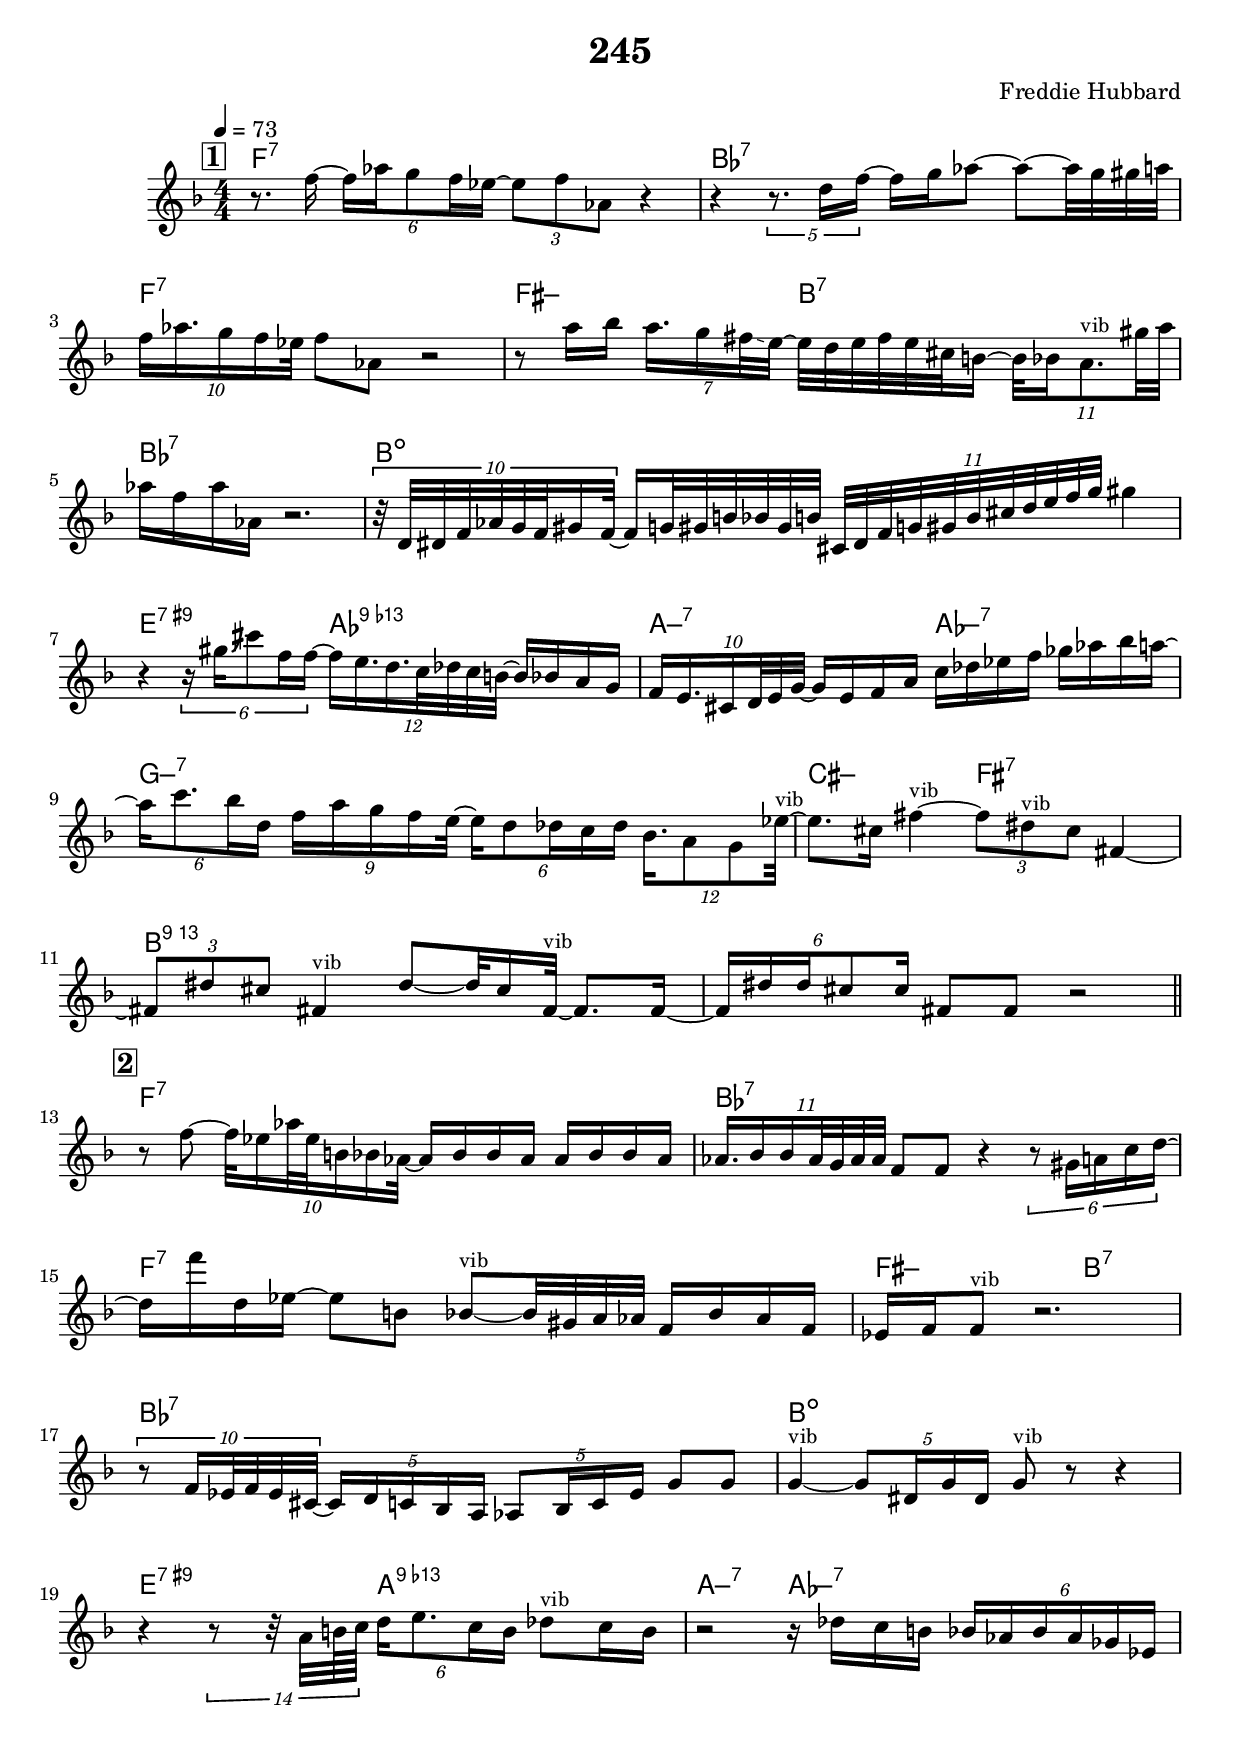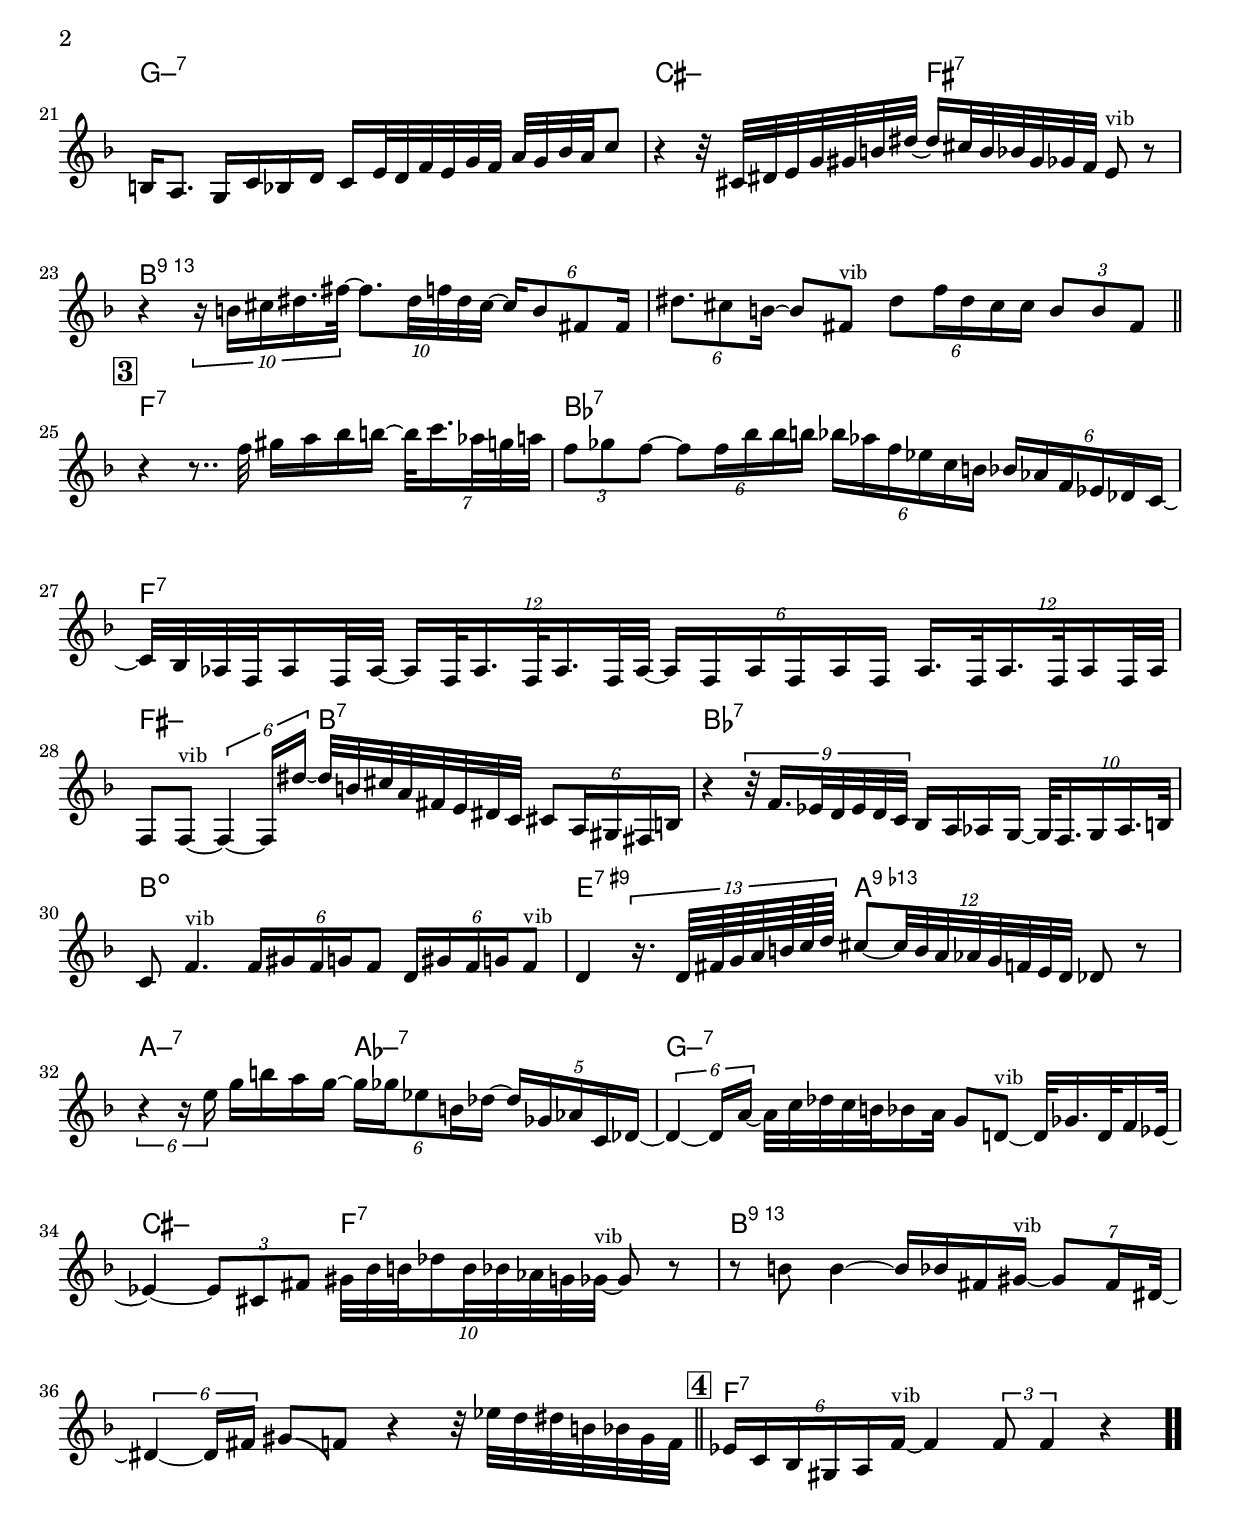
\version "2.13.2"

#(ly:set-option 'point-and-click #f)

\header {
  title = "245"
  composer = "Freddie Hubbard"
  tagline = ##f
}
global =
{
    \override Staff.TimeSignature #'style = #'()
    \time 4/4
    \clef "treble"
    \key f \major
    \override Rest #'direction = #'0
    \override MultiMeasureRest #'staff-position = #0
}
\score
{
<<
    \transpose c' c'

    \new ChordNames { \chords {
      \set majorSevenSymbol = \markup { "maj7" }
      \set minorChordModifier = \markup { \char ##x2013 }
      
      | f1:7 | bes1:7 | f1:7 | fis2:min b2:7 | bes1:7 | b1:dim | e2:9+ aes2:13-.9 | a2:min7 aes2:min7 
      | g1:min7 | cis2:min fis2:7 | b1:775+ | s1 | f1:7 | bes1:7 | f1:7 | fis2:min b2:7 
      | bes1:7 | b1:dim | e2:9+ a2:13-.9 | a2:min7 aes2:min7 | g1:min7 | cis2:min fis2:7 | b1:775+ | s1 
      | f1:7 | bes1:7 | f1:7 | fis2:min b2:7 | bes1:7 | b1:dim | e2:9+ a2:13-.9 | a2:min7 aes2:min7 
      | g1:min7 | cis2:min f2:7 | b1:775+ | s1 | f1:7|
      }
      }

    \new Staff
    <<
    \transpose c' c'

    {
      \global
  		%\override Score.MetronomeMark #'transparent = ##t
  		%\override Score.MetronomeMark #'stencil = ##f
  		
  		\override HorizontalBracket #'direction = #UP
  		\override HorizontalBracket #'bracket-flare = #'(0 . 0)
  		
  		\override TextSpanner #'dash-fraction = #1.0
  		\override TextSpanner #'bound-details #'left #'text = \markup{ \concat{\draw-line #'(0 . -1.0) \draw-line #'(1.0 . 0) }}
  		\override TextSpanner #'bound-details #'right #'text = \markup{ \concat{ \draw-line #'(1.0 . 0) \draw-line #'(0 . -1.0) }}
          \set Score.markFormatter = #format-mark-box-numbers


      \tempo 4 = 73
      \set Score.currentBarNumber = #1
     
      \bar "||" \mark \default r8. f''16~ \tuplet 6/4 {f''16 aes''16 g''8 f''16 es''16~} \tuplet 3/2 {es''8 f''8 aes'8} r4 
      | r4 \tuplet 5/4 {r8. d''16 f''16~} f''16 g''16 aes''8~ aes''8~ aes''32 g''32 gis''32 a''32 
      | \tuplet 10/8 {f''16 aes''16. g''16 f''16 es''32} f''8 aes'8 r2 
      | r8 a''16 bes''16 \tuplet 7/8 {a''16. g''16 fis''32\glissando  e''32~} e''32 d''32 e''32 fis''32 e''32 cis''32 b'16~ \tuplet 11/8 {b'32 bes'16 a'8.^\markup{\left-align \small vib} gis''32 a''32} 
      | aes''16 f''16 aes''16 aes'16 r2. 
      | \tuplet 10/8 {r32 d'32 dis'32 f'32 aes'32 g'32 f'32 gis'16 f'32~} f'16 g'32 gis'32 b'32 bes'32 gis'32 b'32 \tuplet 11/8 {cis'32 dis'32 f'32 g'32 gis'32 b'32 cis''32 d''32 e''32 f''32 g''32} gis''4 
      | r4 \tuplet 6/4 {r16 gis''16\bendAfter #+4  cis'''8 f''16 f''16~} \tuplet 12/8 {f''16 e''16. d''16. c''32 des''32 c''32 b'32~} b'16 bes'16 a'16 g'16 
      | \tuplet 10/8 {f'16 e'16. cis'16 d'32 e'32 g'32~} g'16 e'16 f'16 a'16 c''16 des''16 es''16 f''16 ges''16 aes''16 bes''16 a''16~ 
      | \tuplet 6/4 {a''16 c'''8. bes''16 d''16} \tuplet 9/8 {f''16 a''16 g''16 f''16 e''32~} \tuplet 6/4 {e''16 d''8 des''16 c''16 des''16} \tuplet 12/8 {bes'16. a'8 g'8 es''32~^\markup{\left-align \small vib}} 
      | es''8. cis''16 fis''4~^\markup{\left-align \small vib} \tuplet 3/2 {fis''8 dis''8^\markup{\left-align \small vib} cis''8} fis'4~ 
      | \tuplet 3/2 {fis'8 dis''8 cis''8} fis'4^\markup{\left-align \small vib} dis''8~ dis''32 cis''16 fis'32~^\markup{\left-align \small vib} fis'8. fis'16~ 
      | \tuplet 6/4 {fis'16 dis''16 dis''16 cis''8 cis''16} fis'8 fis'8 r2 
      \bar "||" \mark \default r8 f''8~ \tuplet 10/8 {f''32 es''16 aes''32 es''32 b'16 bes'16 aes'32~} aes'16 bes'16 bes'16 aes'16 aes'16 bes'16 bes'16 aes'16 
      | \tuplet 11/8 {aes'16. bes'16 bes'16 aes'32 g'32 aes'32 aes'32} f'8 f'8 r4 \tuplet 6/4 {r8 gis'16 a'16 c''16 d''16~} 
      | d''16 f'''16 d''16 es''16~ es''8 b'8 bes'8~^\markup{\left-align \small vib} bes'32 gis'32 a'32 aes'32 f'16 bes'16 aes'16 f'16 
      | es'16 f'16 f'8^\markup{\left-align \small vib} r2. 
      | \tuplet 10/8 {r8 f'16 es'32 f'32 es'32 cis'32~} \tuplet 5/4 {cis'16 d'16 c'16 bes16 a16} \tuplet 5/4 {aes8 bes16 c'16 es'16} g'8 g'8 
      | g'4~^\markup{\left-align \small vib} \tuplet 5/4 {g'8 dis'16 g'16 dis'16} g'8^\markup{\left-align \small vib} r8 r4 
      | r4 \tuplet 14/16 {r8 r32 a'32 b'64 c''64} \tuplet 6/4 {d''16 e''8. c''16 b'16} des''8^\markup{\left-align \small vib} c''16 b'16 
      | r2 r16 des''16 c''16 b'16 \tuplet 6/4 {bes'16 aes'16 bes'16 aes'16 ges'16 es'16} 
      | b16 a8. g16 c'16 bes16 d'16 c'16 e'32 d'32 f'32 e'32 g'32 f'32 a'32 g'32 bes'32 a'32 c''8 
      | r4 r32 cis'32 dis'32 e'32 g'32 gis'32 b'32 dis''32~ dis''16 cis''32 b'32 bes'32 gis'32 ges'32 f'32 e'8^\markup{\left-align \small vib} r8 
      | r4 \tuplet 10/8 {r16 b'16 cis''16 dis''16. fis''32~} \tuplet 10/8 {fis''8. dis''32 f''32 dis''32 cis''32~} \tuplet 6/4 {cis''16 b'8 fis'8 fis'16} 
      | \tuplet 6/4 {dis''8. cis''8 b'16~} b'8 fis'8^\markup{\left-align \small vib} \tuplet 6/4 {dis''8 f''16 dis''16 cis''16 cis''16} \tuplet 3/2 {b'8 b'8 fis'8} 
      \bar "||" \mark \default r4 r8.. f''32 gis''16 a''16 bes''16 b''16~ \tuplet 7/8 {b''32 c'''16. aes''32 g''32 a''32} 
      | \tuplet 3/2 {f''8 ges''8 f''8~} \tuplet 6/4 {f''8 f''16 bes''16 bes''16 b''16} \tuplet 6/4 {bes''16 aes''16 f''16 es''16 c''16 b'16} \tuplet 6/4 {bes'16 aes'16 f'16 es'16 des'16 c'16~} 
      | c'32 bes32 aes32 f32 aes16 f32 aes32~ \tuplet 12/8 {aes16 f32 aes16. f32 aes16. f32 aes32~} \tuplet 6/4 {aes16 f16 aes16 f16 aes16 f16} \tuplet 12/8 {aes16. f32 aes16. f32 aes16 f32 aes32} 
      | f8 f8~^\markup{\left-align \small vib} \tuplet 6/4 {f4~ f16 dis''16~} dis''32 b'32 cis''32 a'32 fis'32 e'32 dis'32 c'32 \tuplet 6/4 {cis'8 a16 gis16 fis16 b16} 
      | r4 \tuplet 9/8 {r32 f'16. es'32 d'32 es'32 d'32 c'32} bes16 a16 aes16 g16~ \tuplet 10/8 {g32 f16. g16 aes16. b32} 
      | c'8 f'4.^\markup{\left-align \small vib} \tuplet 6/4 {f'16 gis'16 f'16 g'16 f'8} \tuplet 6/4 {d'16 gis'16 f'16 g'16 f'8^\markup{\left-align \small vib}} 
      | d'4 \tuplet 13/16 {r16. d'64 fis'64 g'64 a'64 b'64 c''64 d''64} \tuplet 12/8 {cis''8~ cis''32 b'32 a'32 aes'32 g'32 f'32 e'32 d'32} des'8 r8 
      | \tuplet 6/4 {r4 r16 e''16} g''16 b''16 a''16 g''16~ \tuplet 6/4 {g''16 ges''16 es''8 b'16 des''16~} \tuplet 5/4 {des''16 ges'16 aes'16 c'16 des'16~} 
      | \tuplet 6/4 {des'4~ des'16 a'16~} a'32 c''32 des''32 c''32 b'32 bes'16 a'32 g'8 d'8~^\markup{\left-align \small vib} d'32 ges'16. d'32 f'16 es'32~ 
      | es'4~ \tuplet 3/2 {es'8 cis'8 fis'8} \tuplet 10/8 {gis'32 bes'32 b'32 des''16 b'32 bes'32 aes'32 g'32 ges'32~^\markup{\left-align \small vib}} ges'8 r8 
      | r8 b'8 b'4~ b'16 bes'16 fis'16 gis'16~^\markup{\left-align \small vib} \tuplet 7/8 {gis'8 fis'16 dis'32~} 
      | \tuplet 6/4 {dis'4~ dis'16 fis'16} gis'8\bendAfter #-4  f'8 r4 r32 es''32 d''32 dis''32 b'32 bes'32 gis'32 f'32 
      \bar "||" \mark \default \tuplet 6/4 {es'16 c'16 bes16 gis16 a16 f'16~^\markup{\left-align \small vib}} f'4 \tuplet 3/2 {f'8 f'4} r4\bar  ".."
    }
    >>
>>    
}
